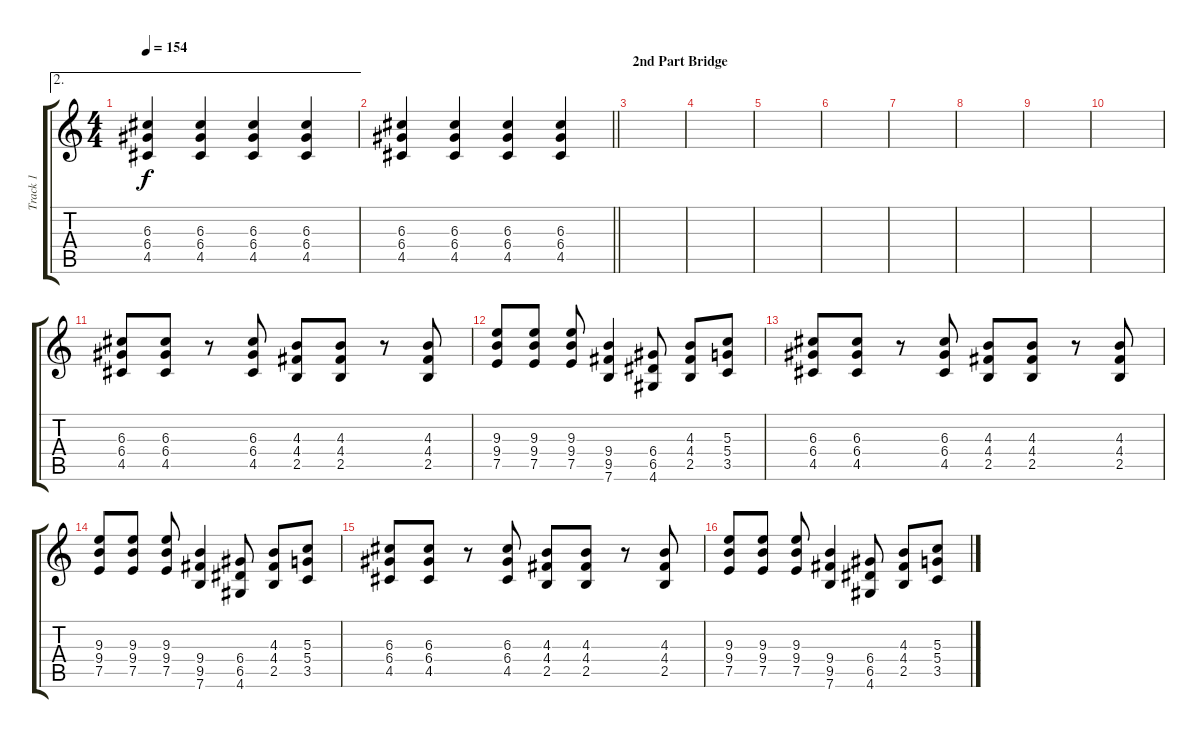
\track ("Track 1" "Track 1") {instrument electricguitarclean}
\staff {score tabs}
\tuning (E4 B3 G3 D3 A2 E2) {hide}
\ae 2
\ts (4 4)
\tempo 154
\clef g2
\ks c
(6.3 6.4 4.5).4{dy f} (6.3 6.4 4.5).4 (6.3 6.4 4.5).4 (6.3 6.4 4.5).4 |
\barLineRight lightlight
(6.3 6.4 4.5).4 (6.3 6.4 4.5).4 (6.3 6.4 4.5).4 (6.3 6.4 4.5).4 |
\section ("" "2nd Part Bridge")
|
|
|
|
|
|
|
|
(6.3 6.4 4.5).8 (6.3 6.4 4.5).8 r.8 (6.3 6.4 4.5).8 (4.3 4.4 2.5).8 (4.3 4.4 2.5).8 r.8 (4.3 4.4 2.5).8 |
(9.3 9.4 7.5).8 (9.3 9.4 7.5).8 (9.3 9.4 7.5).8 (9.4 9.5 7.6).4 (6.4 6.5 4.6).8 (4.3 4.4 2.5).8 (5.3 5.4 3.5).8 |
(6.3 6.4 4.5).8 (6.3 6.4 4.5).8 r.8 (6.3 6.4 4.5).8 (4.3 4.4 2.5).8 (4.3 4.4 2.5).8 r.8 (4.3 4.4 2.5).8 |
(9.3 9.4 7.5).8 (9.3 9.4 7.5).8 (9.3 9.4 7.5).8 (9.4 9.5 7.6).4 (6.4 6.5 4.6).8 (4.3 4.4 2.5).8 (5.3 5.4 3.5).8 |
(6.3 6.4 4.5).8 (6.3 6.4 4.5).8 r.8 (6.3 6.4 4.5).8 (4.3 4.4 2.5).8 (4.3 4.4 2.5).8 r.8 (4.3 4.4 2.5).8 |
(9.3 9.4 7.5).8 (9.3 9.4 7.5).8 (9.3 9.4 7.5).8 (9.4 9.5 7.6).4 (6.4 6.5 4.6).8 (4.3 4.4 2.5).8 (5.3 5.4 3.5).8
